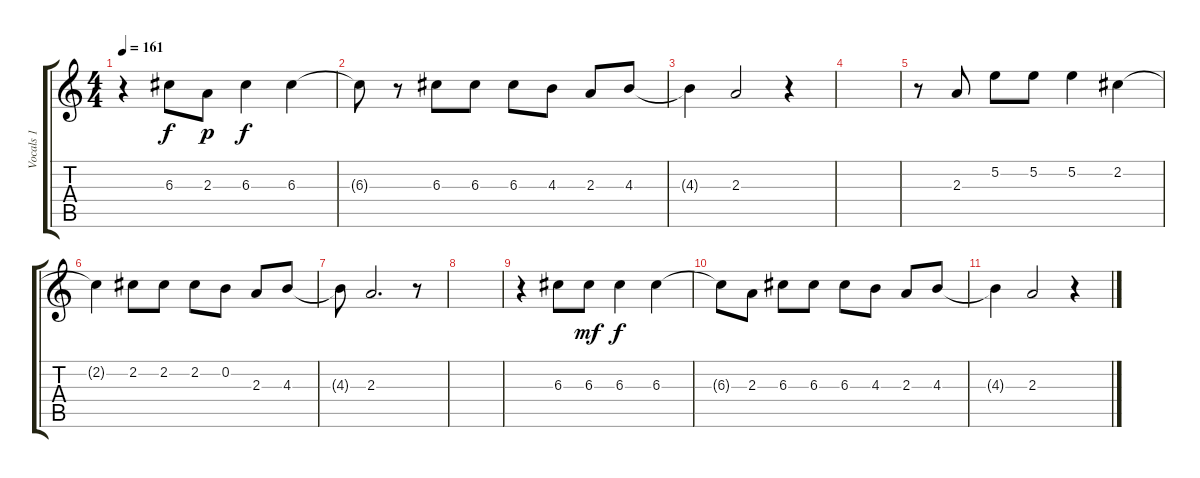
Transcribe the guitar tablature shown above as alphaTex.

\track ("Vocals 1" "Vocals 1") {instrument lead2sawtooth}
\staff {score tabs}
\tuning (E5 B4 G4 D4 A3 E3) {hide}
\ts (4 4)
\tempo 161
\clef g2
\ks c
r.4{dy f} 6.3.8 2.3.8{dy p} 6.3.4{dy f} 6.3.4 |
6.3{t}.8 r.8 6.3.8 6.3.8 6.3.8 4.3.8 2.3.8 4.3.8 |
4.3{t}.4 2.3.2 r.4 |
|
r.8 2.3.8 5.2.8 5.2.8 5.2.4 2.2.4 |
2.2{t}.4 2.2.8 2.2.8 2.2.8 0.2.8 2.3.8 4.3.8 |
4.3{t}.8 2.3.2{d} r.8 |
|
r.4 6.3.8 6.3.8{dy mf} 6.3.4{dy f} 6.3.4 |
6.3{t}.8 2.3.8 6.3.8 6.3.8 6.3.8 4.3.8 2.3.8 4.3.8 |
4.3{t}.4 2.3.2 r.4
